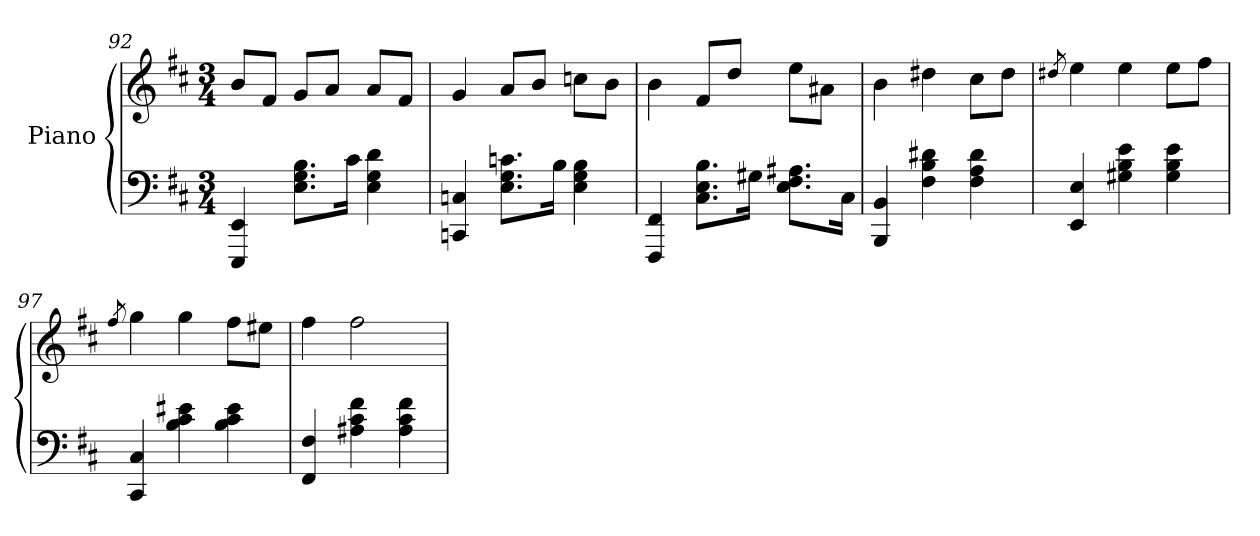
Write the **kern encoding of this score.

**kern	**kern
*part1	*part1
*staff2	*staff1
*I"Piano	*
*clefF4	*clefG2
*k[f#c#]	*k[f#c#]
*M3/4	*M3/4
=92	=92
4EEE/ 4EE/	8b/L
.	8f#/J
8.E\ 8.G\ 8.B\L	8g/L
.	8a/J
16c#\Jk	.
4E\ 4G\ 4d\	8a/L
.	8f#/J
=93	=93
4CCn/ 4Cn/	4g/
8.E\ 8.G\ 8.cn\L	8a/L
.	8b/J
16B\Jk	.
4E\ 4G\ 4B\	8ccn\L
.	8b\J
=94	=94
4FFF#/ 4FF#/	4b\
8.C#\ 8.E\ 8.B\L	8f#/L
.	8dd/J
16G#X\Jk	.
8.E\ 8.F#\ 8.A#X\L	8ee\L
.	8a#X\J
16C#\Jk	.
=95	=95
4BBB/ 4BB/	4b\
4F#\ 4B\ 4d#X\	4dd#X\
4F#\ 4A\ 4d#\	8cc#\L
.	8dd#\J
=96	=96
.	8qdd#X/
4EE/ 4E/	4ee\
4G#X\ 4B\ 4e\	4ee\
4G#\ 4B\ 4e\	8ee\L
.	8ff#\J
!!LO:LB:g=z
=97	=97
.	8qff#/
4CC#/ 4C#/	4gg\
4B\ 4c#\ 4e#X\	4gg\
4B\ 4c#\ 4e#\	8ff#\L
.	8ee#X\J
=98	=98
4FF#/ 4F#/	4ff#\
4A#X\ 4c#\ 4f#\	2ff#\
4A#\ 4c#\ 4f#\	.
=	=
*-	*-
